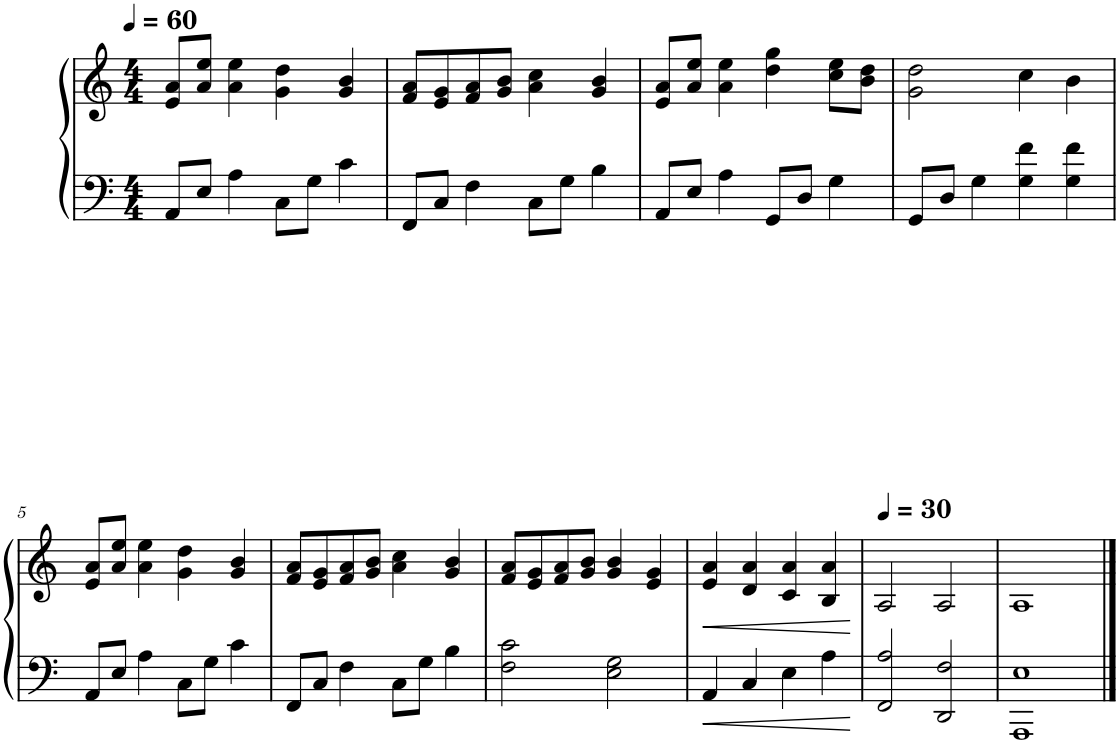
**kern	**kern	**dynam
*part1	*part1	*part1
*staff2	*staff1	*staff1/2
*I"Piano	*	*
*I'Pno.	*	*
*clefF4	*clefG2	*
*k[]	*k[]	*
*M4/4	*M4/4	*
*MM60	*MM60	*
=1	=1	=1
8AA/L	8e/ 8a/L	.
8E/J	8a/ 8ee/J	.
4A\	4a\ 4ee\	.
8C\L	4g\ 4dd\	.
8G\J	.	.
4c\	4g/ 4b/	.
=2	=2	=2
8FF/L	8f/ 8a/L	.
8C/J	8e/ 8g/	.
4F\	8f/ 8a/	.
.	8g/ 8b/J	.
8C\L	4a\ 4cc\	.
8G\J	.	.
4B\	4g/ 4b/	.
=3	=3	=3
8AA/L	8e/ 8a/L	.
8E/J	8a/ 8ee/J	.
4A\	4a\ 4ee\	.
8GG/L	4dd\ 4gg\	.
8D/J	.	.
4G\	8cc\ 8ee\L	.
.	8b\ 8dd\J	.
=4	=4	=4
8GG/L	2g\ 2dd\	.
8D/J	.	.
4G\	.	.
4G\ 4f\	4cc\	.
4G\ 4f\	4b\	.
!!LO:LB:g=z
=5	=5	=5
8AA/L	8e/ 8a/L	.
8E/J	8a/ 8ee/J	.
4A\	4a\ 4ee\	.
8C\L	4g\ 4dd\	.
8G\J	.	.
4c\	4g/ 4b/	.
=6	=6	=6
8FF/L	8f/ 8a/L	.
8C/J	8e/ 8g/	.
4F\	8f/ 8a/	.
.	8g/ 8b/J	.
8C\L	4a\ 4cc\	.
8G\J	.	.
4B\	4g/ 4b/	.
=7	=7	=7
2F\ 2c\	8f/ 8a/L	.
.	8e/ 8g/	.
.	8f/ 8a/	.
.	8g/ 8b/J	.
2E\ 2G\	4g/ 4b/	.
.	4e/ 4g/	.
=8	=8	=8
!	!	!LO:HP:b
4AA/	4e/ 4a/	<
4C/	4d/ 4a/	.
4E\	4c/ 4a/	.
4A\	4B/ 4a/	.
.	.	[
=9	=9	=9
*	*MM30	*
2FF/ 2A/	2A/	.
2DD/ 2F/	2A/	.
=10	=10	=10
1AAA 1E	1A	.
==	==	==
*-	*-	*-
